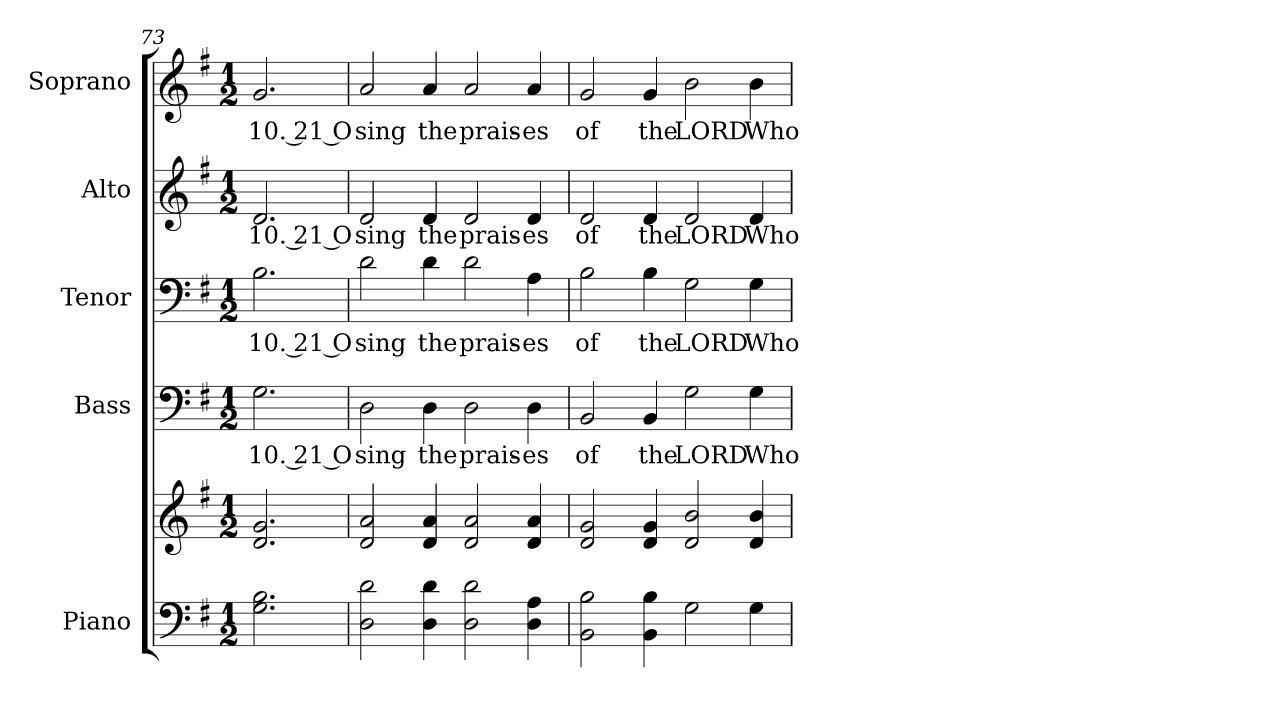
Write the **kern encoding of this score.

**kern	**kern	**kern	**text	**kern	**text	**kern	**text	**kern	**text
*part5	*part5	*part4	*part4	*part3	*part3	*part2	*part2	*part1	*part1
*staff6	*staff5	*staff4	*staff4	*staff3	*staff3	*staff2	*staff2	*staff1	*staff1
*I"Piano	*	*I"Bass	*	*I"Tenor	*	*I"Alto	*	*I"Soprano	*
*I'Pno.	*	*I'B.	*	*I'T.	*	*I'A.	*	*I'S.	*
!!LO:PB:g=z
*clefF4	*clefG2	*clefF4	*	*clefF4	*	*clefG2	*	*clefG2	*
*k[f#]	*k[f#]	*k[f#]	*	*k[f#]	*	*k[f#]	*	*k[f#]	*
*G:	*G:	*G:	*	*G:	*	*G:	*	*G:	*
*M1/2	*M1/2	*M1/2	*	*M1/2	*	*M1/2	*	*M1/2	*
=73	=73	=73	=73	=73	=73	=73	=73	=73	=73
!	!	!	!LO:LY:b:color=#000000	!	!	!	!	!	!
!	!	!	!	!	!LO:LY:b:color=#000000	!	!	!	!
!	!	!	!	!	!	!	!LO:LY:b:color=#000000	!	!
!	!	!	!	!	!	!	!	!	!LO:LY:b:color=#000000
2.Gi\ 2.Bi	2.di/ 2.gi	2.Gi\	10. 21 O	2.Bi\	10. 21 O	2.di/	10. 21 O	2.gi/	10. 21 O
=74	=74	=74	=74	=74	=74	=74	=74	=74	=74
!	!	!	!LO:LY:b:color=#000000	!	!	!	!	!	!
!	!	!	!	!	!LO:LY:b:color=#000000	!	!	!	!
!	!	!	!	!	!	!	!LO:LY:b:color=#000000	!	!
!	!	!	!	!	!	!	!	!	!LO:LY:b:color=#000000
2Di\ 2di	2di/ 2ai	2Di\	sing	2di\	sing	2di/	sing	2ai/	sing
!	!	!	!LO:LY:b:color=#000000	!	!	!	!	!	!
!	!	!	!	!	!LO:LY:b:color=#000000	!	!	!	!
!	!	!	!	!	!	!	!LO:LY:b:color=#000000	!	!
!	!	!	!	!	!	!	!	!	!LO:LY:b:color=#000000
4Di\ 4di	4di/ 4ai	4Di\	the	4di\	the	4di/	the	4ai/	the
!	!	!	!LO:LY:b:color=#000000	!	!	!	!	!	!
!	!	!	!	!	!LO:LY:b:color=#000000	!	!	!	!
!	!	!	!	!	!	!	!LO:LY:b:color=#000000	!	!
!	!	!	!	!	!	!	!	!	!LO:LY:b:color=#000000
2Di\ 2di	2di/ 2ai	2Di\	prais-	2di\	prais-	2di/	prais-	2ai/	prais-
!	!	!	!LO:LY:b:color=#000000	!	!	!	!	!	!
!	!	!	!	!	!LO:LY:b:color=#000000	!	!	!	!
!	!	!	!	!	!	!	!LO:LY:b:color=#000000	!	!
!	!	!	!	!	!	!	!	!	!LO:LY:b:color=#000000
4Di\ 4Ai	4di/ 4ai	4Di\	-es	4Ai\	-es	4di/	-es	4ai/	-es
=75	=75	=75	=75	=75	=75	=75	=75	=75	=75
!	!	!	!LO:LY:b:color=#000000	!	!	!	!	!	!
!	!	!	!	!	!LO:LY:b:color=#000000	!	!	!	!
!	!	!	!	!	!	!	!LO:LY:b:color=#000000	!	!
!	!	!	!	!	!	!	!	!	!LO:LY:b:color=#000000
2BBi\ 2Bi	2di/ 2gi	2BBi/	of	2Bi\	of	2di/	of	2gi/	of
!	!	!	!LO:LY:b:color=#000000	!	!	!	!	!	!
!	!	!	!	!	!LO:LY:b:color=#000000	!	!	!	!
!	!	!	!	!	!	!	!LO:LY:b:color=#000000	!	!
!	!	!	!	!	!	!	!	!	!LO:LY:b:color=#000000
4BBi\ 4Bi	4di/ 4gi	4BBi/	the	4Bi\	the	4di/	the	4gi/	the
!	!	!	!LO:LY:b:color=#000000	!	!	!	!	!	!
!	!	!	!	!	!LO:LY:b:color=#000000	!	!	!	!
!	!	!	!	!	!	!	!LO:LY:b:color=#000000	!	!
!	!	!	!	!	!	!	!	!	!LO:LY:b:color=#000000
2Gi\	2di/ 2bi	2Gi\	LORD	2Gi\	LORD	2di/	LORD	2bi\	LORD
!	!	!	!LO:LY:b:color=#000000	!	!	!	!	!	!
!	!	!	!	!	!LO:LY:b:color=#000000	!	!	!	!
!	!	!	!	!	!	!	!LO:LY:b:color=#000000	!	!
!	!	!	!	!	!	!	!	!	!LO:LY:b:color=#000000
4Gi\	4di/ 4bi	4Gi\	Who	4Gi\	Who	4di/	Who	4bi\	Who
=	=	=	=	=	=	=	=	=	=
*-	*-	*-	*-	*-	*-	*-	*-	*-	*-
